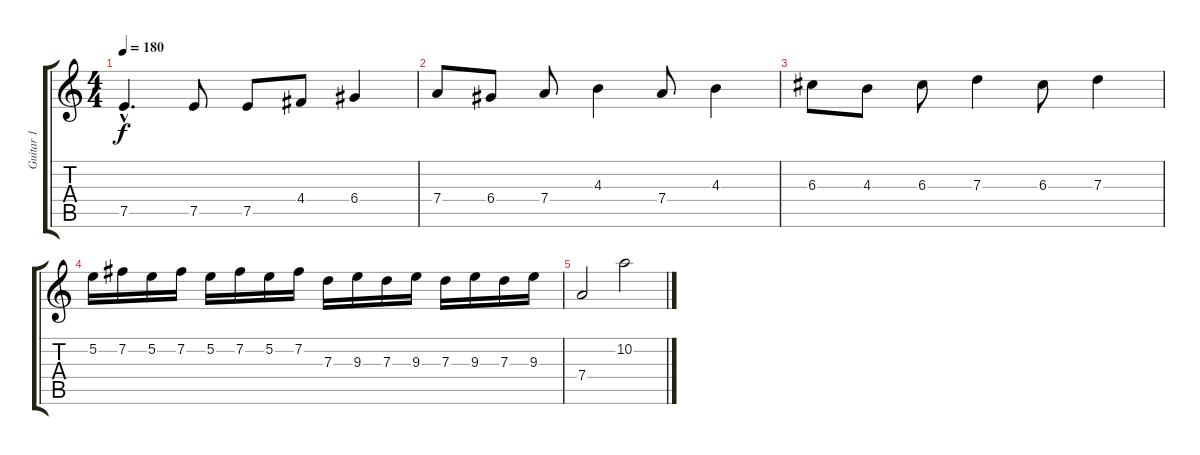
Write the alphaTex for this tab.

\track ("Guitar 1" "Guitar 1") {instrument distortionguitar}
\staff {score tabs}
\tuning (E4 B3 G3 D3 A2 E2) {hide}
\ts (4 4)
\tempo 180
\clef g2
\ks c
7.5{hac t}.4{d dy f} 7.5.8 7.5.8 4.4.8 6.4.4 |
7.4.8 6.4.8 7.4.8 4.3.4 7.4.8 4.3.4 |
6.3.8 4.3.8 6.3.8 7.3.4 6.3.8 7.3.4 |
5.2.16 7.2.16 5.2.16 7.2.16 5.2.16 7.2.16 5.2.16 7.2.16 7.3.16 9.3.16 7.3.16 9.3.16 7.3.16 9.3.16 7.3.16 9.3.16 |
7.4.2 10.2.2
